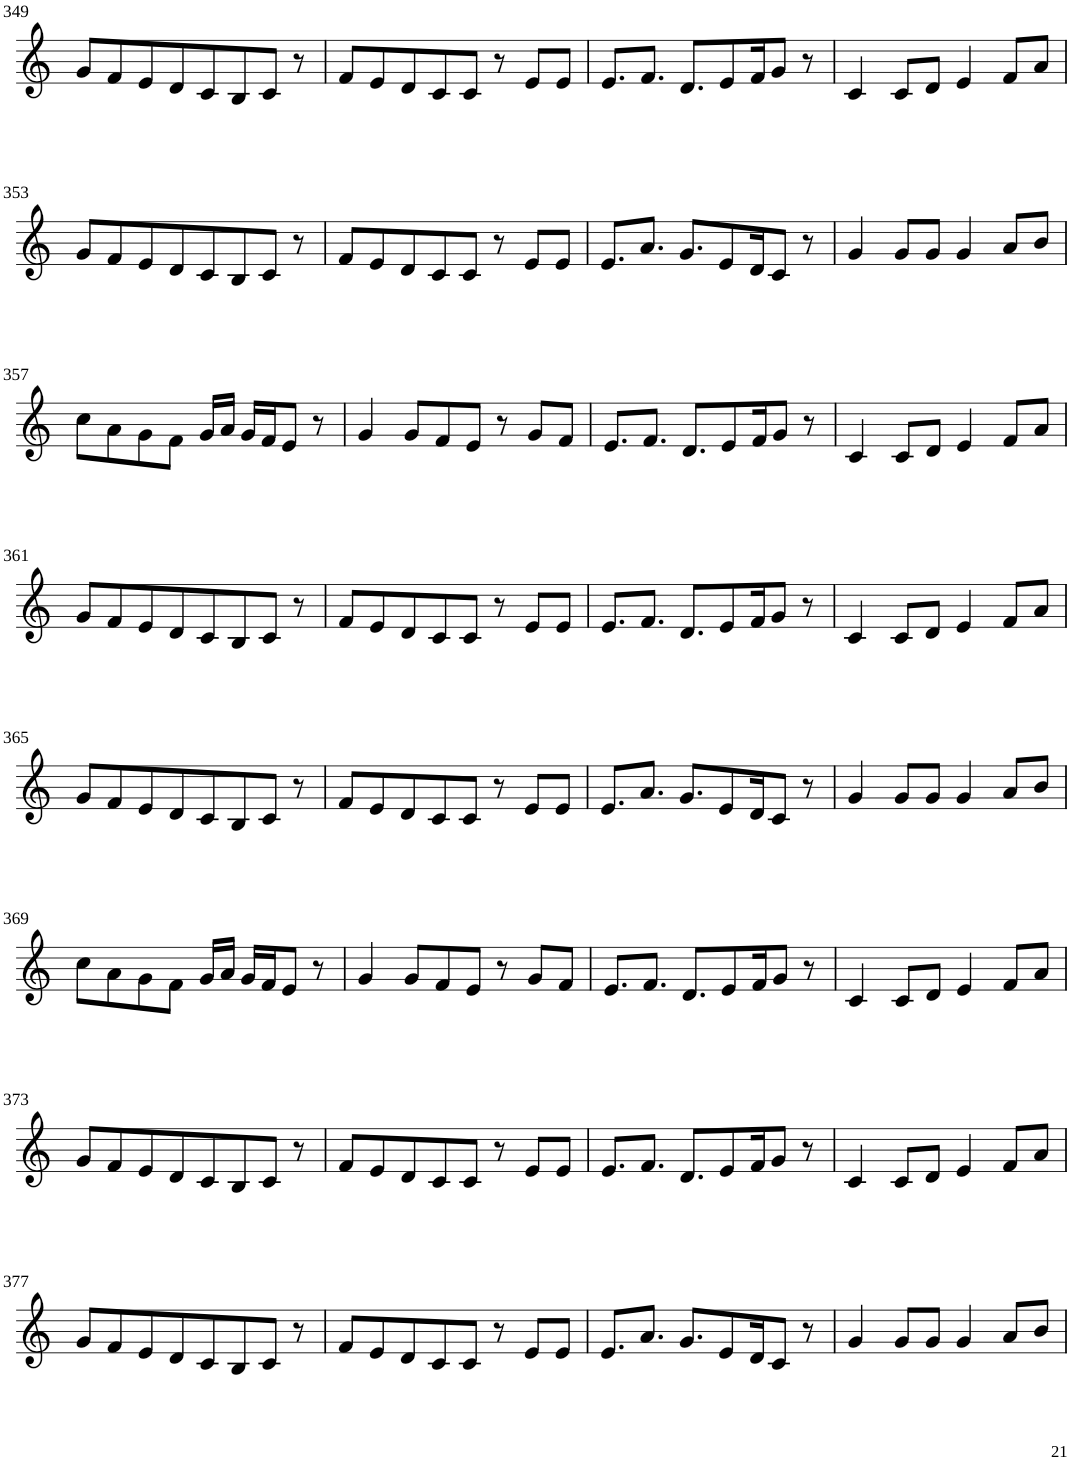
**kern
*part1
*staff1
*I"Violin
!!LO:PB:g=z
*clefG2
*k[]
*M8/8
=349
8g/L
8f/
8e/
8d/
8c/
8B/
8c/J
8r
=350
8f/L
8e/
8d/
8c/
8c/J
8r
8e/L
8e/J
=351
8.e/L
8.f/J
8.d/L
8e/
16f/K
8g/J
8r
=352
4c/
8c/L
8d/J
4e/
8f/L
8a/J
!!LO:LB:g=z
=353
8g/L
8f/
8e/
8d/
8c/
8B/
8c/J
8r
=354
8f/L
8e/
8d/
8c/
8c/J
8r
8e/L
8e/J
=355
8.e/L
8.a/J
8.g/L
8e/
16d/K
8c/J
8r
=356
4g/
8g/L
8g/J
4g/
8a/L
8b/J
!!LO:LB:g=z
=357
8cc\L
8a\
8g\
8f\J
16g/LL
16a/JJ
16g/LL
16f/J
8e/J
8r
=358
4g/
8g/L
8f/
8e/J
8r
8g/L
8f/J
=359
8.e/L
8.f/J
8.d/L
8e/
16f/K
8g/J
8r
=360
4c/
8c/L
8d/J
4e/
8f/L
8a/J
!!LO:LB:g=z
=361
8g/L
8f/
8e/
8d/
8c/
8B/
8c/J
8r
=362
8f/L
8e/
8d/
8c/
8c/J
8r
8e/L
8e/J
=363
8.e/L
8.f/J
8.d/L
8e/
16f/K
8g/J
8r
=364
4c/
8c/L
8d/J
4e/
8f/L
8a/J
!!LO:LB:g=z
=365
8g/L
8f/
8e/
8d/
8c/
8B/
8c/J
8r
=366
8f/L
8e/
8d/
8c/
8c/J
8r
8e/L
8e/J
=367
8.e/L
8.a/J
8.g/L
8e/
16d/K
8c/J
8r
=368
4g/
8g/L
8g/J
4g/
8a/L
8b/J
!!LO:LB:g=z
=369
8cc\L
8a\
8g\
8f\J
16g/LL
16a/JJ
16g/LL
16f/J
8e/J
8r
=370
4g/
8g/L
8f/
8e/J
8r
8g/L
8f/J
=371
8.e/L
8.f/J
8.d/L
8e/
16f/K
8g/J
8r
=372
4c/
8c/L
8d/J
4e/
8f/L
8a/J
!!LO:LB:g=z
=373
8g/L
8f/
8e/
8d/
8c/
8B/
8c/J
8r
=374
8f/L
8e/
8d/
8c/
8c/J
8r
8e/L
8e/J
=375
8.e/L
8.f/J
8.d/L
8e/
16f/K
8g/J
8r
=376
4c/
8c/L
8d/J
4e/
8f/L
8a/J
!!LO:LB:g=z
=377
8g/L
8f/
8e/
8d/
8c/
8B/
8c/J
8r
=378
8f/L
8e/
8d/
8c/
8c/J
8r
8e/L
8e/J
=379
8.e/L
8.a/J
8.g/L
8e/
16d/K
8c/J
8r
=380
4g/
8g/L
8g/J
4g/
8a/L
8b/J
=
*-
